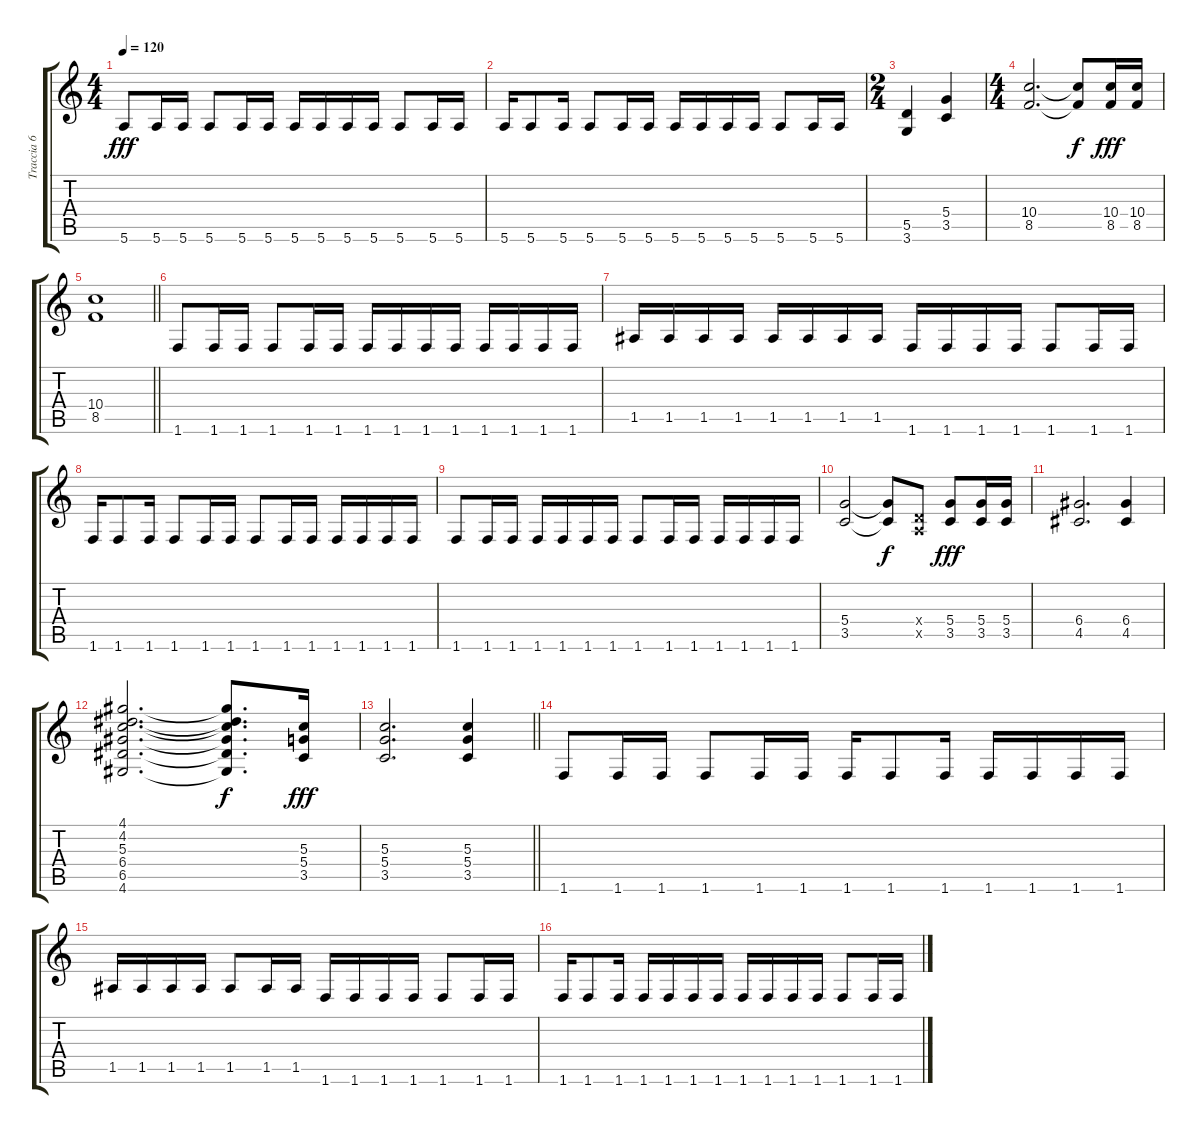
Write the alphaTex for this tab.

\track ("Traccia 6" "Traccia 6") {instrument distortionguitar}
\staff {score tabs}
\tuning (E4 B3 G3 D3 A2 E2) {hide}
\ts (4 4)
\tempo 120
\clef g2
\ks c
5.6.8{dy fff} 5.6.16 5.6.16 5.6.8 5.6.16 5.6.16 5.6.16 5.6.16 5.6.16 5.6.16 5.6.8 5.6.16 5.6.16 |
5.6.16 5.6.8 5.6.16 5.6.8 5.6.16 5.6.16 5.6.16 5.6.16 5.6.16 5.6.16 5.6.8 5.6.16 5.6.16 |
\ts (2 4)
(5.5 3.6).4 (5.4 3.5).4 |
\ts (4 4)
(10.4 8.5).2{d} (10.4{t} 8.5{t}).8{dy f} (10.4 8.5).16{dy fff} (10.4 8.5).16 |
\barLineRight lightlight
(10.4 8.5).1 |
1.6.8 1.6.16 1.6.16 1.6.8 1.6.16 1.6.16 1.6.16 1.6.16 1.6.16 1.6.16 1.6.16 1.6.16 1.6.16 1.6.16 |
1.5.16 1.5.16 1.5.16 1.5.16 1.5.16 1.5.16 1.5.16 1.5.16 1.6.16 1.6.16 1.6.16 1.6.16 1.6.8 1.6.16 1.6.16 |
1.6.16 1.6.8 1.6.16 1.6.8 1.6.16 1.6.16 1.6.8 1.6.16 1.6.16 1.6.16 1.6.16 1.6.16 1.6.16 |
1.6.8 1.6.16 1.6.16 1.6.16 1.6.16 1.6.16 1.6.16 1.6.8 1.6.16 1.6.16 1.6.16 1.6.16 1.6.16 1.6.16 |
(5.4 3.5).2 (5.4{t} 3.5{t}).8{dy f} (0.4{x} 0.5{x}).8 (5.4 3.5).8{dy fff} (5.4 3.5).16 (5.4 3.5).16 |
(6.4 4.5).2{d} (6.4 4.5).4 |
(4.1 4.2 5.3 6.4 6.5 4.6).2{d} (4.1{t} 4.2{t} 5.3{t} 6.4{t} 6.5{t} 4.6{t}).8{d dy f} (5.3 5.4 3.5).16{dy fff} |
\barLineRight lightlight
(5.3 5.4 3.5).2{d} (5.3 5.4 3.5).4 |
1.6.8 1.6.16 1.6.16 1.6.8 1.6.16 1.6.16 1.6.16 1.6.8 1.6.16 1.6.16 1.6.16 1.6.16 1.6.16 |
1.5.16 1.5.16 1.5.16 1.5.16 1.5.8 1.5.16 1.5.16 1.6.16 1.6.16 1.6.16 1.6.16 1.6.8 1.6.16 1.6.16 |
1.6.16 1.6.8 1.6.16 1.6.16 1.6.16 1.6.16 1.6.16 1.6.16 1.6.16 1.6.16 1.6.16 1.6.8 1.6.16 1.6.16
